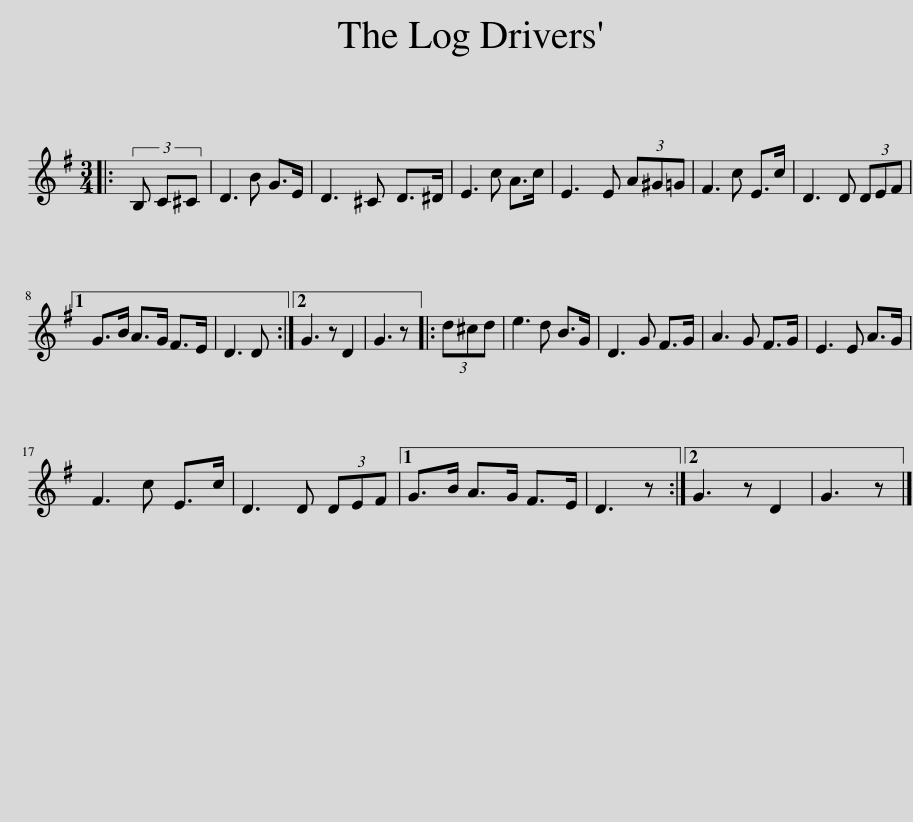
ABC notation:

X:1
L:1/8
M:3/4
I:linebreak $
K:G
V:1 treble
V:1
|: (3B, C^C | D3 B G>E | D3 ^C D>^D | E3 c A>c | E3 E (3A^G=G | %5
 F3 c E>c | D3 D (3DEF |1$ G>B A>G F>E | D3 D :|2 G3 z D2 | %10
 G3 z |: (3d^cd | e3 d B>G | D3 G F>G | A3 G F>G | %15
 E3 E A>G |$ F3 c E>c | D3 D (3DEF |1 G>B A>G F>E | D3 z :|2 %20
 G3 z D2 | G3 z |] %22
